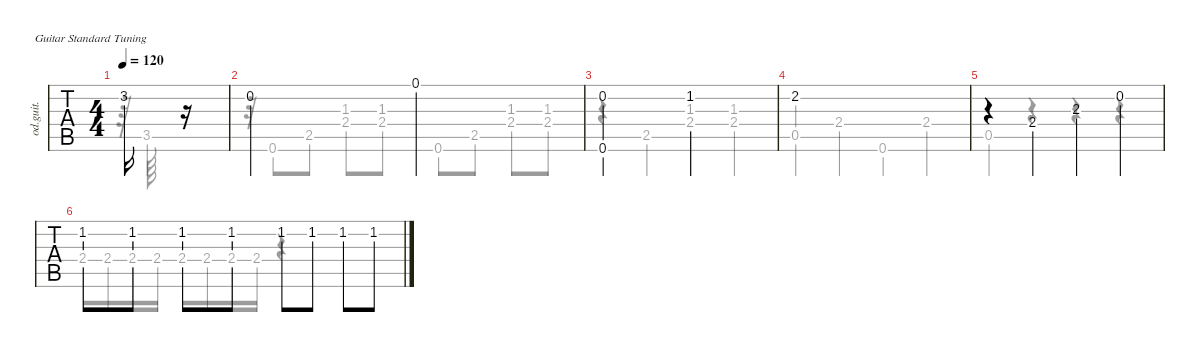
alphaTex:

\defaultSystemsLayout 4
\hideDynamics
\bracketExtendMode nobrackets
\otherSystemsTrackNameOrientation horizontal
\track ("Overdriven Guitar" "od.guit.") {instrument overdrivenguitar}
\staff {tabs}
\tuning (E4 B3 G3 D3 A2 E2)
\voice
\ts (4 4)
\tempo 120
\clef g2
\ks c
3.2.16{dy mf instrument overdrivenguitar} r.16 |
0.2.2 0.1.2 |
(0.6 0.2).2 1.2.2 |
2.2{acc #}.1 |
r.4 2.4.4 2.3.4 0.2.4 |
1.2.8 1.2.8 1.2.8 1.2.8 1.2.8 1.2.8 1.2.8 1.2.8 |
\voice
\clef g2
\ottava regular
\simile none
\ks c
|
r.32 0.6.8 2.5.8 (2.4 1.3{acc #}).8 (2.4 1.3{acc #}).8 0.6.8 2.5.8 (2.4 1.3{acc #}).8 (2.4 1.3{acc #}).8 |
r.4 2.5.4 (2.4 1.3{acc #}).4 (2.4 1.3{acc #}).4 |
0.5.4 2.4.4 0.6.4 2.4.4 |
0.5.4 r.4 r.4 r.4 |
2.4.16 2.4.16 2.4.16 2.4.16 2.4.16 2.4.16 2.4.16 2.4.16 r.4 |
\voice
\clef g2
\ottava regular
\simile none
\ks c
r.64{dy mf} 3.5.64 |
|
|
|
|
|
